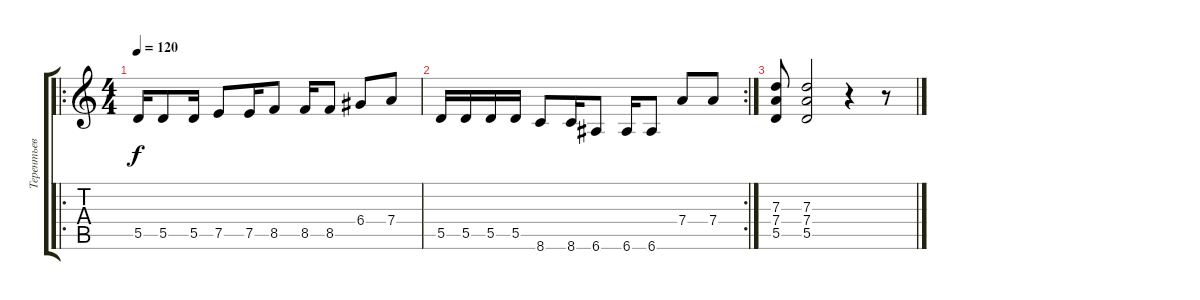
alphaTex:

\track ("Терентьев" "Терентьев") {instrument distortionguitar}
\staff {score tabs}
\tuning (E4 B3 G3 D3 A2 E2) {hide}
\ro
\ts (4 4)
\tempo 120
\clef g2
\ks c
5.5.16{dy f} 5.5.8 5.5.16 7.5.8 7.5.16 8.5.8 8.5.16 8.5.8 6.4.8 7.4.8 |
\rc 2
5.5.16 5.5.16 5.5.16 5.5.16 8.6.8 8.6.16 6.6.8 6.6.16 6.6.8 7.4.8 7.4.8 |
(7.3 7.4 5.5).8 (7.3 7.4 5.5).2 r.4 r.8
